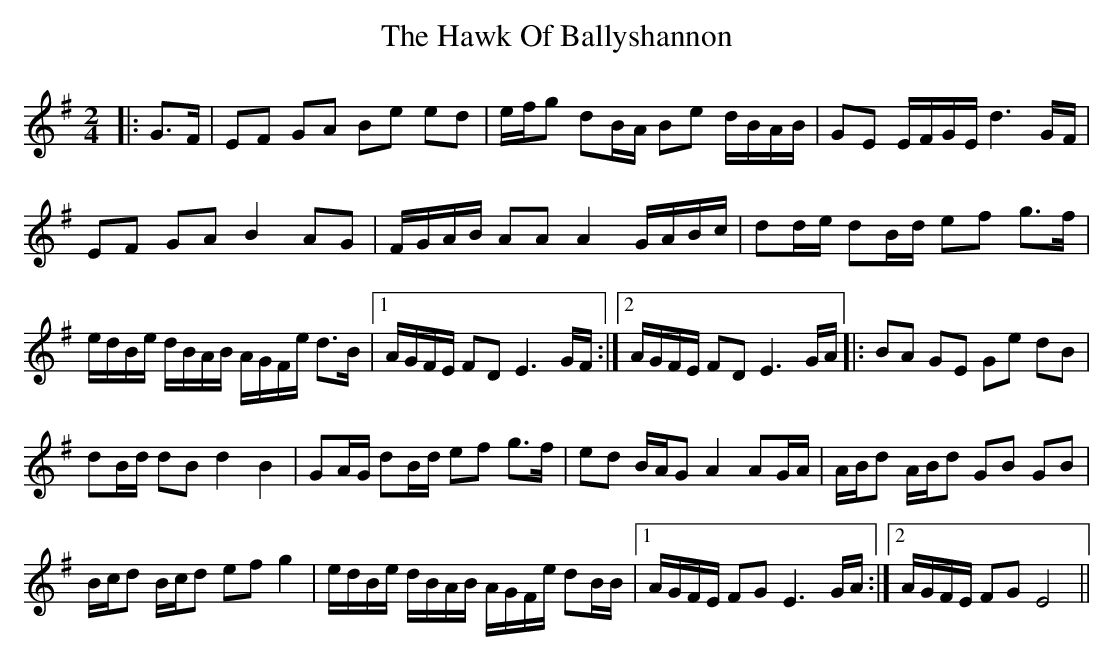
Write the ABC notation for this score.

X:1
T: The Hawk Of Ballyshannon
M: 2/4
L: 1/8
K: Emin
|:G3/2F/|EF GA Be ed|e/f/g dB/A/ Be d/B/A/B/|GE E/F/G/E/ d3G/F/|
EF GA B2 AG|F/G/A/B/ AA A2 G/A/B/c/|dd/e/ dB/d/ ef g3/2f/|
e/d/B/e/ d/B/A/B/ A/G/F/e/ d3/2B/|1 A/G/F/E/ FD E3G/F/:|2 A/G/F/E/ FD E3G/A/|:BA GE Ge dB|
dB/d/ dB d2 B2|GA/G/ dB/d/ ef g3/2f/|ed B/A/G A2 AG/A/|A/B/d A/B/d GB GB|
B/c/d B/c/d ef g2|e/d/B/e/ d/B/A/B/ A/G/F/e/ dB/B/|1 A/G/F/E/ FG E3G/A/:|2 A/G/F/E/ FG E4||
